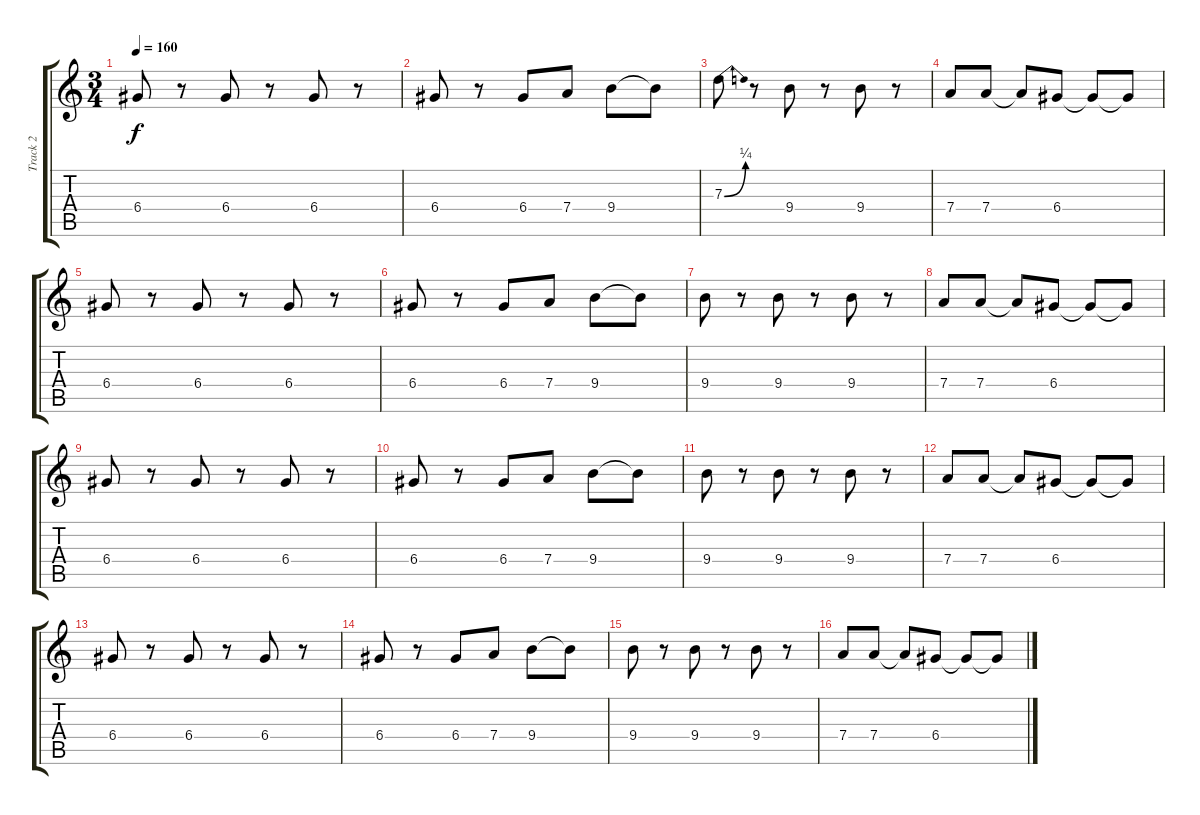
\track ("Track 2" "Track 2") {instrument distortionguitar}
\staff {score tabs}
\tuning (E4 B3 G3 D3 A2 E2) {hide}
\ts (3 4)
\tempo 160
\clef g2
\ks c
6.4.8{dy f} r.8 6.4.8 r.8 6.4.8 r.8 |
6.4.8 r.8 6.4.8 7.4.8 9.4.8 9.4{t}.8 |
7.3{be (bend 0 0 60 1)}.8 r.8 9.4.8 r.8 9.4.8 r.8 |
7.4.8 7.4.8 7.4{t}.8 6.4.8 6.4{t}.8 6.4{t}.8 |
6.4.8 r.8 6.4.8 r.8 6.4.8 r.8 |
6.4.8 r.8 6.4.8 7.4.8 9.4.8 9.4{t}.8 |
9.4.8 r.8 9.4.8 r.8 9.4.8 r.8 |
7.4.8 7.4.8 7.4{t}.8 6.4.8 6.4{t}.8 6.4{t}.8 |
6.4.8 r.8 6.4.8 r.8 6.4.8 r.8 |
6.4.8 r.8 6.4.8 7.4.8 9.4.8 9.4{t}.8 |
9.4.8 r.8 9.4.8 r.8 9.4.8 r.8 |
7.4.8 7.4.8 7.4{t}.8 6.4.8 6.4{t}.8 6.4{t}.8 |
6.4.8 r.8 6.4.8 r.8 6.4.8 r.8 |
6.4.8 r.8 6.4.8 7.4.8 9.4.8 9.4{t}.8 |
9.4.8 r.8 9.4.8 r.8 9.4.8 r.8 |
7.4.8 7.4.8 7.4{t}.8 6.4.8 6.4{t}.8 6.4{t}.8
